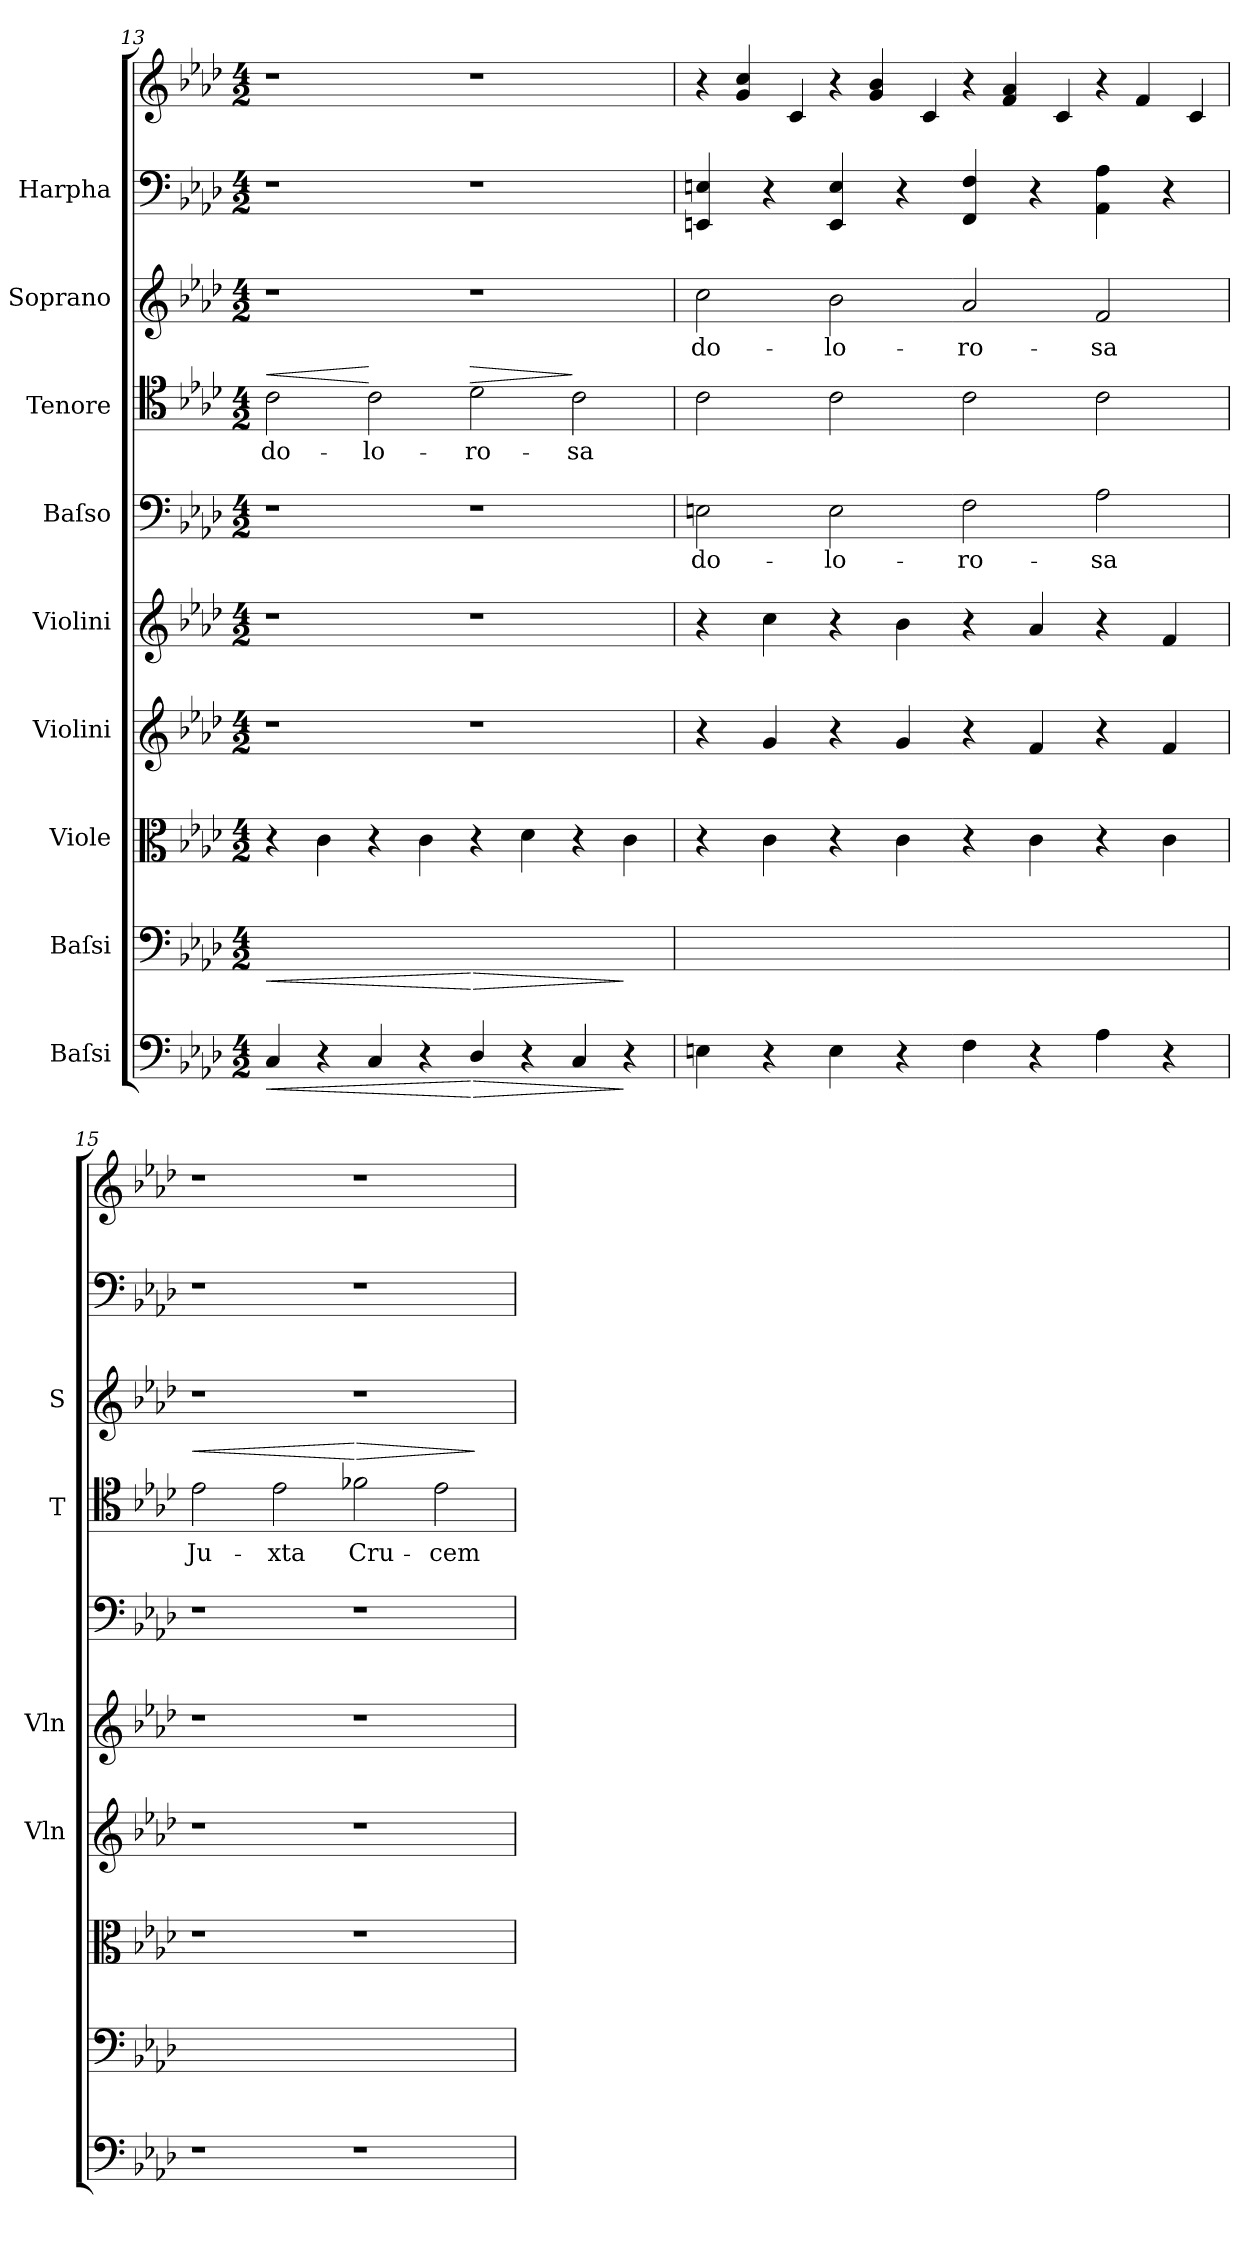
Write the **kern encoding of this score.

**kern	**dynam	**kern	**dynam	**kern	**kern	**kern	**kern	**text	**kern	**text	**dynam	**kern	**text	**kern	**kern
*part9	*part9	*part8	*part8	*part7	*part6	*part5	*part4	*part4	*part3	*part3	*part3	*part2	*part2	*part1	*part1
*staff10	*staff10	*staff9	*staff9	*staff8	*staff7	*staff6	*staff5	*staff5	*staff4	*staff4	*staff4	*staff3	*staff3	*staff2	*staff1
*I"Baſsi	*	*I"Baſsi	*	*I"Viole	*I"Violini	*I"Violini	*I"Baſso	*	*I"Tenore	*	*	*I"Soprano	*	*I"Harpha	*
*	*	*	*	*	*I'Vln	*I'Vln	*	*	*I'T	*	*	*I'S	*	*	*
*clefF4	*	*clefF4	*	*clefC3	*clefG2	*clefG2	*clefF4	*	*clefC4	*	*	*clefG2	*	*clefF4	*clefG2
*k[b-e-a-d-]	*	*k[b-e-a-d-]	*	*k[b-e-a-d-]	*k[b-e-a-d-]	*k[b-e-a-d-]	*k[b-e-a-d-]	*	*k[b-e-a-d-]	*	*	*k[b-e-a-d-]	*	*k[b-e-a-d-]	*k[b-e-a-d-]
*f:	*	*f:	*	*f:	*f:	*f:	*f:	*	*f:	*	*	*f:	*	*f:	*f:
*M4/2	*	*M4/2	*	*M4/2	*M4/2	*M4/2	*M4/2	*	*M4/2	*	*	*M4/2	*	*M4/2	*M4/2
=13	=13	=13	=13	=13	=13	=13	=13	=13	=13	=13	=13	=13	=13	=13	=13
!	!LO:HP:b	!	!LO:HP:b	!	!	!	!	!	!	!	!LO:HP:a	!	!	!	!
4C/	<	4C/yy	<	4r	1r	1r	1r	.	2c\	do-	<	1r	.	1r	1r
4r	.	4ryy	.	4c\	.	.	.	.	.	.	.	.	.	.	.
4C/	.	4C/yy	.	4r	.	.	.	.	2c\	-lo-	[	.	.	.	.
4r	.	4ryy	.	4c\	.	.	.	.	.	.	.	.	.	.	.
!	!LO:HP:n=1:b	!	!LO:HP:n=1:b	!	!	!	!	!	!	!	!LO:HP:a	!	!	!	!
4D-/	[ >	4D-/yy	[ >	4r	1r	1r	1r	.	2d-\	-ro-	>	1r	.	1r	1r
4r	.	4ryy	.	4d-\	.	.	.	.	.	.	.	.	.	.	.
4C/	.	4C/yy	.	4r	.	.	.	.	2c\	-sa	]	.	.	.	.
4r	]	4ryy	]	4c\	.	.	.	.	.	.	.	.	.	.	.
=14	=14	=14	=14	=14	=14	=14	=14	=14	=14	=14	=14	=14	=14	=14	=14
*	*	*	*	*	*	*	*	*	*	*	*	*	*	*	*Xtuplet
4En\	.	4En\yy	.	4r	4r	4r	2En\	do-	2c\	.	.	2cc\	do-	4EEn/ 4En/	6r
.	.	.	.	.	.	.	.	.	.	.	.	.	.	.	6g/ 6cc/
4r	.	4ryy	.	4c\	4g/	4cc\	.	.	.	.	.	.	.	4r	.
.	.	.	.	.	.	.	.	.	.	.	.	.	.	.	6c/
4E\	.	4E\yy	.	4r	4r	4r	2E\	-lo-	2c\	.	.	2b-\	-lo-	4EE/ 4E/	6r
.	.	.	.	.	.	.	.	.	.	.	.	.	.	.	6g/ 6b-/
4r	.	4ryy	.	4c\	4g/	4b-\	.	.	.	.	.	.	.	4r	.
.	.	.	.	.	.	.	.	.	.	.	.	.	.	.	6c/
4F\	.	4F\yy	.	4r	4r	4r	2F\	-ro-	2c\	.	.	2a-/	-ro-	4FF/ 4F/	6r
.	.	.	.	.	.	.	.	.	.	.	.	.	.	.	6f/ 6a-/
4r	.	4ryy	.	4c\	4f/	4a-/	.	.	.	.	.	.	.	4r	.
.	.	.	.	.	.	.	.	.	.	.	.	.	.	.	6c/
4A-\	.	4A-\yy	.	4r	4r	4r	2A-\	-sa	2c\	.	.	2f/	-sa	4AA-\ 4A-\	6r
.	.	.	.	.	.	.	.	.	.	.	.	.	.	.	6f/
4r	.	4ryy	.	4c\	4f/	4f/	.	.	.	.	.	.	.	4r	.
.	.	.	.	.	.	.	.	.	.	.	.	.	.	.	6c/
=15	=15	=15	=15	=15	=15	=15	=15	=15	=15	=15	=15	=15	=15	=15	=15
!	!	!	!	!	!	!	!	!	!	!	!LO:HP:a	!	!	!	!
1r	.	1ryy	.	1r	1r	1r	1r	.	2e-\	Ju-	<	1r	.	1r	1r
.	.	.	.	.	.	.	.	.	2e-\	-xta	.	.	.	.	.
!	!	!	!	!	!	!	!	!	!	!	!LO:HP:n=1:a	!	!	!	!
1r	.	1ryy	.	1r	1r	1r	1r	.	2f-X\	Cru-	[ >	1r	.	1r	1r
.	.	.	.	.	.	.	.	.	2e-\	-cem	.	.	.	.	.
.	.	.	.	.	.	.	.	.	.	.	]	.	.	.	.
=	=	=	=	=	=	=	=	=	=	=	=	=	=	=	=
*-	*-	*-	*-	*-	*-	*-	*-	*-	*-	*-	*-	*-	*-	*-	*-
